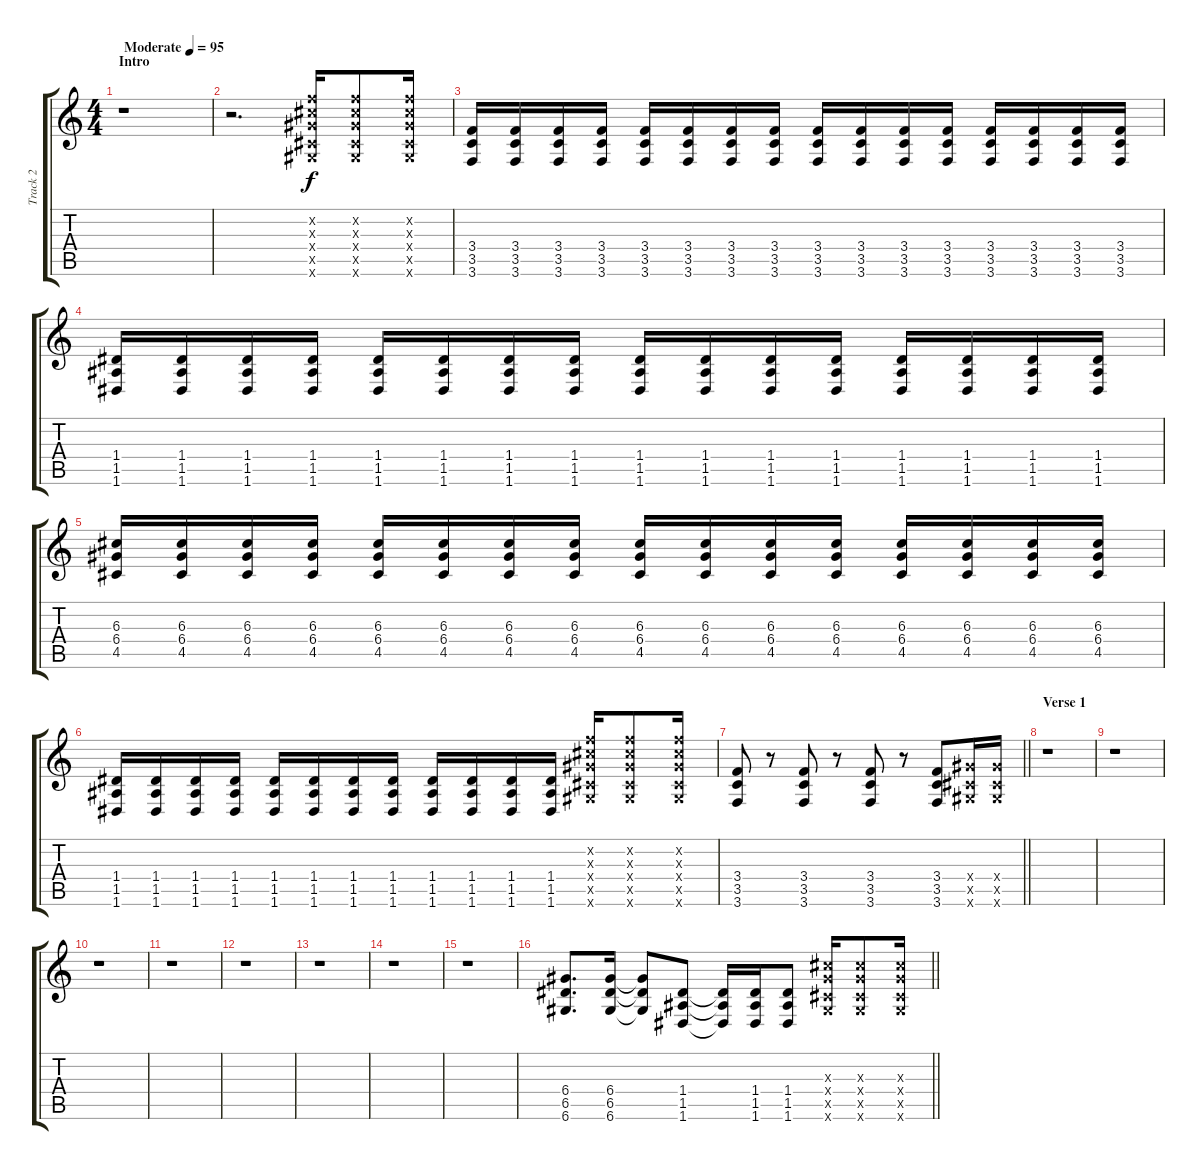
\track ("Track 2" "Track 2") {instrument overdrivenguitar}
\staff {score tabs}
\tuning (E4 B3 G3 D3 A2 D2) {hide}
\ts (4 4)
\section ("" "Intro")
\tempo (95 "Moderate")
\clef g2
\ks c
r.1{dy f instrument overdrivenguitar} |
r.2{d} (6.2{x} 6.3{x} 6.4{x} 4.5{x} 6.6{x}).16 (6.2{x} 6.3{x} 6.4{x} 4.5{x} 6.6{x}).8 (6.2{x} 6.3{x} 6.4{x} 4.5{x} 6.6{x}).16 |
(3.4 3.5 3.6).16 (3.4 3.5 3.6).16 (3.4 3.5 3.6).16 (3.4 3.5 3.6).16 (3.4 3.5 3.6).16 (3.4 3.5 3.6).16 (3.4 3.5 3.6).16 (3.4 3.5 3.6).16 (3.4 3.5 3.6).16 (3.4 3.5 3.6).16 (3.4 3.5 3.6).16 (3.4 3.5 3.6).16 (3.4 3.5 3.6).16 (3.4 3.5 3.6).16 (3.4 3.5 3.6).16 (3.4 3.5 3.6).16 |
(1.4 1.5 1.6).16 (1.4 1.5 1.6).16 (1.4 1.5 1.6).16 (1.4 1.5 1.6).16 (1.4 1.5 1.6).16 (1.4 1.5 1.6).16 (1.4 1.5 1.6).16 (1.4 1.5 1.6).16 (1.4 1.5 1.6).16 (1.4 1.5 1.6).16 (1.4 1.5 1.6).16 (1.4 1.5 1.6).16 (1.4 1.5 1.6).16 (1.4 1.5 1.6).16 (1.4 1.5 1.6).16 (1.4 1.5 1.6).16 |
(6.3 6.4 4.5).16 (6.3 6.4 4.5).16 (6.3 6.4 4.5).16 (6.3 6.4 4.5).16 (6.3 6.4 4.5).16 (6.3 6.4 4.5).16 (6.3 6.4 4.5).16 (6.3 6.4 4.5).16 (6.3 6.4 4.5).16 (6.3 6.4 4.5).16 (6.3 6.4 4.5).16 (6.3 6.4 4.5).16 (6.3 6.4 4.5).16 (6.3 6.4 4.5).16 (6.3 6.4 4.5).16 (6.3 6.4 4.5).16 |
(1.4 1.5 1.6).16 (1.4 1.5 1.6).16 (1.4 1.5 1.6).16 (1.4 1.5 1.6).16 (1.4 1.5 1.6).16 (1.4 1.5 1.6).16 (1.4 1.5 1.6).16 (1.4 1.5 1.6).16 (1.4 1.5 1.6).16 (1.4 1.5 1.6).16 (1.4 1.5 1.6).16 (1.4 1.5 1.6).16 (6.2{x} 6.3{x} 6.4{x} 4.5{x} 6.6{x}).16 (6.2{x} 6.3{x} 6.4{x} 4.5{x} 6.6{x}).8 (6.2{x} 6.3{x} 6.4{x} 4.5{x} 6.6{x}).16 |
\barLineRight lightlight
(3.4 3.5 3.6).8 r.8 (3.4 3.5 3.6).8 r.8 (3.4 3.5 3.6).8 r.8 (3.4 3.5 3.6).8 (6.4{x} 4.5{x} 6.6{x}).16 (6.4{x} 4.5{x} 6.6{x}).16 |
\section ("" "Verse 1")
r.1 |
r.1 |
r.1 |
r.1 |
r.1 |
r.1 |
r.1 |
r.1 |
\barLineRight lightlight
(6.4 6.5 6.6).8{d} (6.4 6.5 6.6).16 (6.4{t} 6.5{t} 6.6{t}).8 (1.4 1.5 1.6).8 (1.4{t} 1.5{t} 1.6{t}).16 (1.4 1.5 1.6).16 (1.4 1.5 1.6).8 (6.3{x} 6.4{x} 4.5{x} 6.6{x}).16 (6.3{x} 6.4{x} 4.5{x} 6.6{x}).8 (6.3{x} 6.4{x} 4.5{x} 6.6{x}).16
